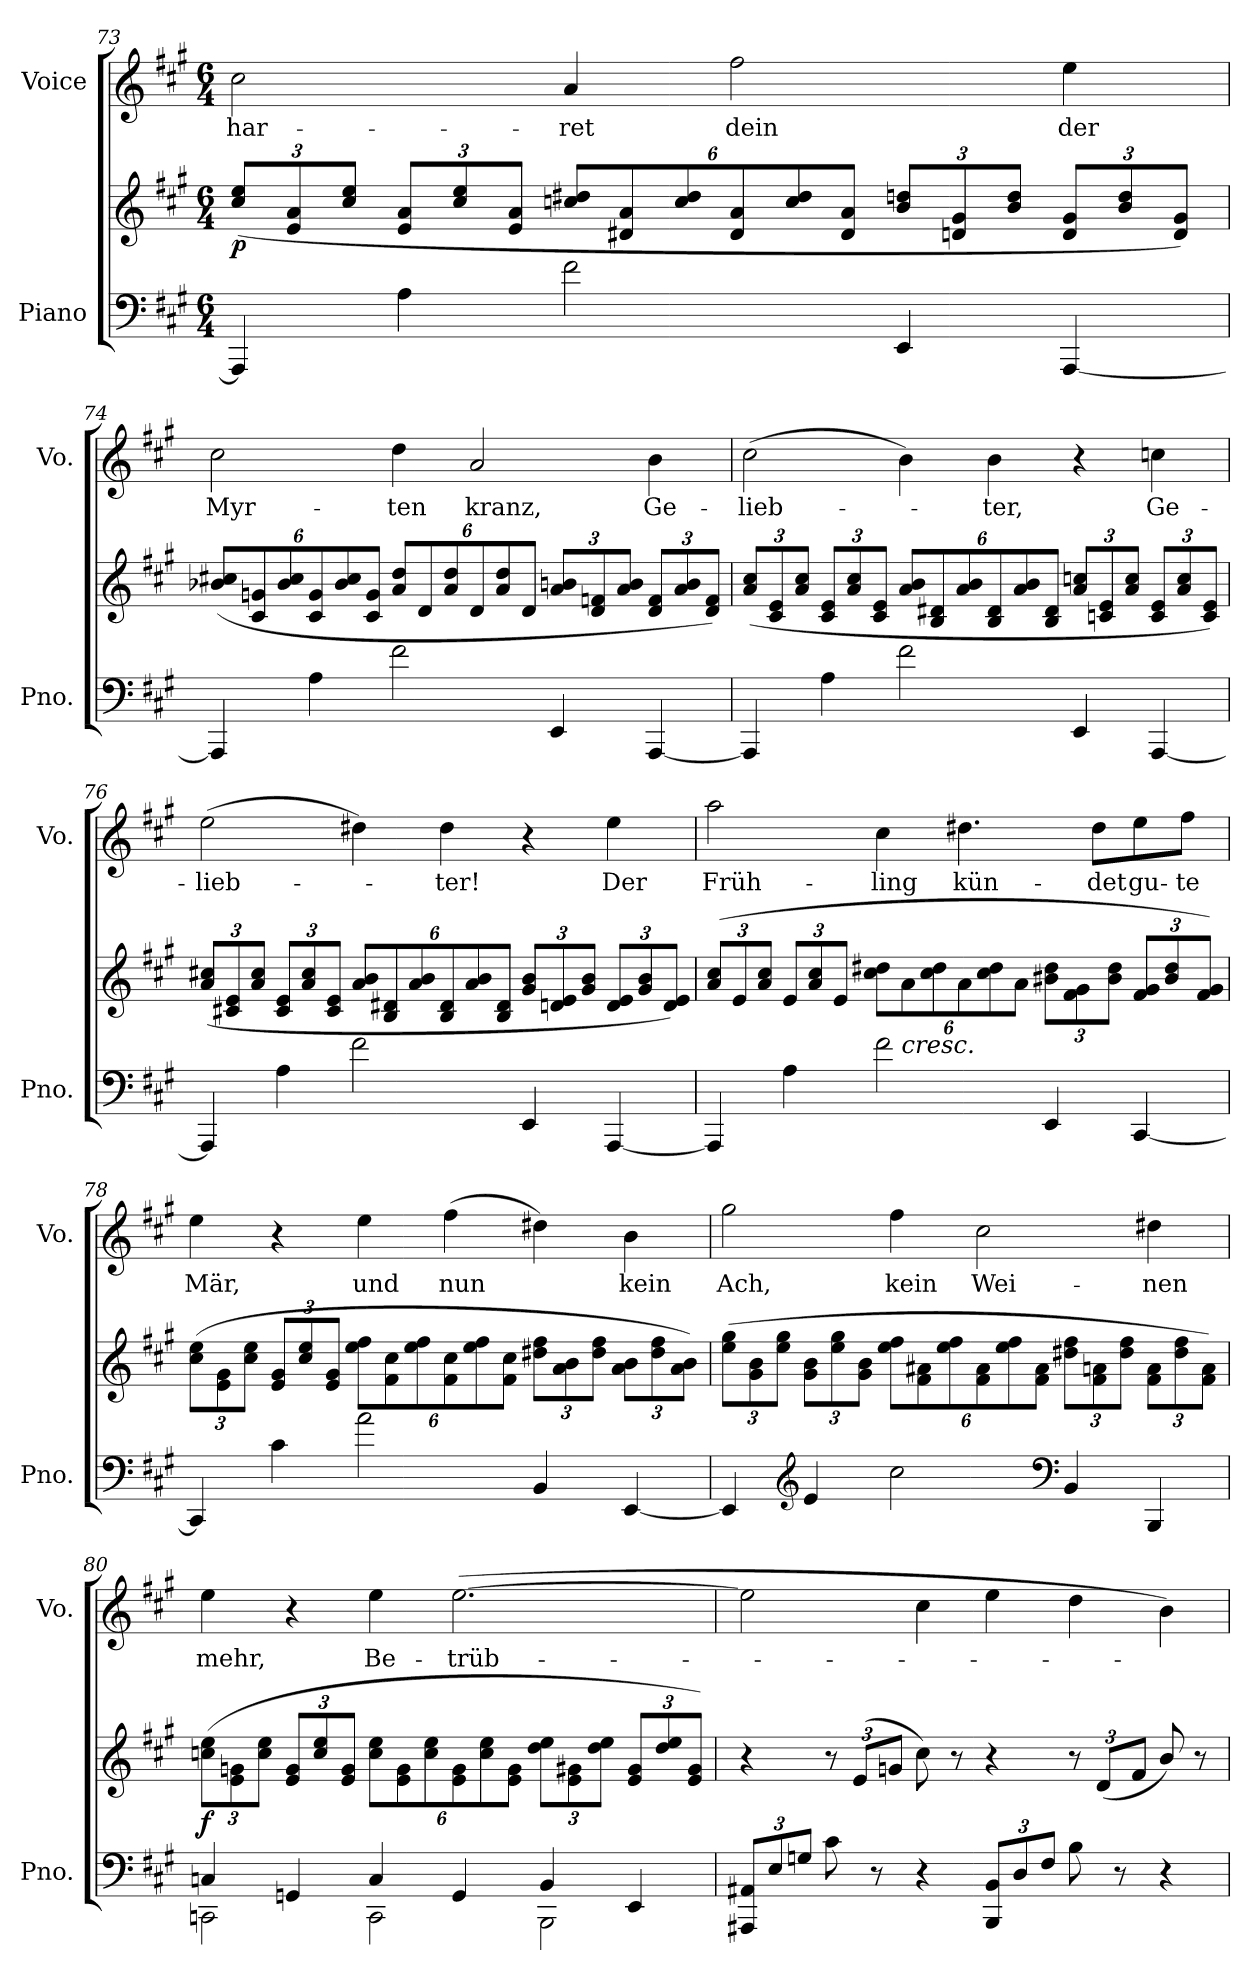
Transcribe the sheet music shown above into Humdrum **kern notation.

**kern	**kern	**dynam	**kern	**text
*part2	*part2	*part2	*part1	*part1
*staff3	*staff2	*staff2/3	*staff1	*staff1
*I"Piano	*	*	*I"Voice	*
*I'Pno.	*	*	*I'Vo.	*
!!LO:LB:g=z
*clefF4	*clefG2	*	*clefG2	*
*k[f#c#g#]	*k[f#c#g#]	*	*k[f#c#g#]	*
*M6/4	*M6/4	*	*M6/4	*
*	*Xbrackettup	*	*	*
=73	=73	=73	=73	=73
!	!	!LO:DY:b	!	!LO:LY:b
4AAA/]	(>12cc#/ 12ee/L	p	2cc#\	har-
.	12e/ 12a/	.	.	.
.	12cc#/ 12ee/J	.	.	.
4A\	12e/ 12a/L	.	.	.
.	12cc#/ 12ee/	.	.	.
.	12e/ 12a/J	.	.	.
*	*brackettup	*	*	*
!	!	!	!	!LO:LY:b
2f#\	12ccn/ 12dd#X/L	.	4a/	-ret
.	12d#X/ 12a/	.	.	.
.	12cc/ 12dd#/	.	.	.
!	!	!	!	!LO:LY:b
.	12d#/ 12a/	.	2ff#\	dein
.	12cc/ 12dd#/	.	.	.
.	12d#/ 12a/J	.	.	.
*	*Xbrackettup	*	*	*
4EE/	12b/ 12ddn/L	.	.	.
.	12dn/ 12g#/	.	.	.
.	12b/ 12dd/J	.	.	.
!	!	!	!	!LO:LY:b
[4AAA/	12d/ 12g#/L	.	4ee\	der
.	12b/ 12dd/	.	.	.
.	12d/ 12g#/J)	.	.	.
!!LO:LB:g=z
=74	=74	=74	=74	=74
*	*brackettup	*	*	*
!	!	!	!	!LO:LY:b
4AAA/]	(>12b-X/ 12cc#X/L	.	2cc#\	Myr-
.	12c#/ 12gn/	.	.	.
.	12b-/ 12cc#/	.	.	.
4A\	12c#/ 12g/	.	.	.
.	12b-/ 12cc#/	.	.	.
.	12c#/ 12g/J	.	.	.
!	!	!	!	!LO:LY:b
2f#\	12a/ 12dd/L	.	4dd\	-ten
.	12d/	.	.	.
.	12a/ 12dd/	.	.	.
!	!	!	!	!LO:LY:b
.	12d/	.	2a/	kranz,
.	12a/ 12dd/	.	.	.
.	12d/J	.	.	.
*	*Xbrackettup	*	*	*
4EE/	12a/ 12bn/L	.	.	.
.	12d/ 12fn/	.	.	.
.	12a/ 12b/J	.	.	.
!	!	!	!	!LO:LY:b
[4AAA/	12d/ 12f/L	.	4b\	Ge-
.	12a/ 12b/	.	.	.
.	12d/ 12f/J)	.	.	.
!!LO:PB:g=z
=75	=75	=75	=75	=75
!	!	!	!	!LO:LY:b
4AAA/]	(>12a/ 12cc#/L	.	(2cc#\	-lieb-
.	12c#/ 12e/	.	.	.
.	12a/ 12cc#/J	.	.	.
4A\	12c#/ 12e/L	.	.	.
.	12a/ 12cc#/	.	.	.
.	12c#/ 12e/J	.	.	.
*	*brackettup	*	*	*
2f#\	12a/ 12b/L	.	4b\)	.
.	12B/ 12d#X/	.	.	.
.	12a/ 12b/	.	.	.
!	!	!	!	!LO:LY:b
.	12B/ 12d#/	.	4b\	-ter,
.	12a/ 12b/	.	.	.
.	12B/ 12d#/J	.	.	.
*	*Xbrackettup	*	*	*
4EE/	12a/ 12ccn/L	.	4r	.
.	12cn/ 12e/	.	.	.
.	12a/ 12cc/J	.	.	.
!	!	!	!	!LO:LY:b
[4AAA/	12c/ 12e/L	.	4ccn\	Ge-
.	12a/ 12cc/	.	.	.
.	12c/ 12e/J)	.	.	.
!!LO:LB:g=z
=76	=76	=76	=76	=76
!	!	!	!	!LO:LY:b
4AAA/]	(>12a/ 12cc#X/L	.	(2ee\	-lieb-
.	12c#X/ 12e/	.	.	.
.	12a/ 12cc#/J	.	.	.
4A\	12c#/ 12e/L	.	.	.
.	12a/ 12cc#/	.	.	.
.	12c#/ 12e/J	.	.	.
*	*brackettup	*	*	*
2f#\	12a/ 12b/L	.	4dd#X\)	.
.	12B/ 12d#X/	.	.	.
.	12a/ 12b/	.	.	.
!	!	!	!	!LO:LY:b
.	12B/ 12d#/	.	4dd#\	-ter!
.	12a/ 12b/	.	.	.
.	12B/ 12d#/J	.	.	.
*	*Xbrackettup	*	*	*
4EE/	12g#/ 12b/L	.	4r	.
.	12dn/ 12e/	.	.	.
.	12g#/ 12b/J	.	.	.
!	!	!	!	!LO:LY:b
[4AAA/	12d/ 12e/L	.	4ee\	Der
.	12g#/ 12b/	.	.	.
.	12d/ 12e/J)	.	.	.
!!LO:LB:g=z
=77	=77	=77	=77	=77
!	!	!	!	!LO:LY:b
4AAA/]	(>12a/ 12cc#/L	.	2aa\	Früh-
.	12e/	.	.	.
.	12a/ 12cc#/J	.	.	.
4A\	12e/L	.	.	.
.	12a/ 12cc#/	.	.	.
.	12e/J	.	.	.
*	*brackettup	*	*	*
!	!	!	!	!LO:LY:b
2f#\	12cc#\ 12dd#X\L	.	4cc#\	-ling
!	!LO:TX:b:i:t=cresc.	!	!	!
.	12a\	.	.	.
.	12cc#\ 12dd#\	.	.	.
!	!	!	!	!LO:LY:b
.	12a\	.	4.dd#X\	kün-
.	12cc#\ 12dd#\	.	.	.
.	12a\J	.	.	.
*	*Xbrackettup	*	*	*
4EE/	12b#X\ 12dd#\L	.	.	.
.	12f#\ 12g#\	.	.	.
!	!	!	!	!LO:LY:b
.	.	.	8dd#\L	-det
.	12b#\ 12dd#\J	.	.	.
!	!	!	!	!LO:LY:b
[4CC#/	12f#/ 12g#/L	.	8ee\	gu-
.	12b#/ 12dd#/	.	.	.
!	!	!	!	!LO:LY:b
.	.	.	8ff#\J	-te
.	12f#/ 12g#/J)	.	.	.
!!LO:LB:g=z
=78	=78	=78	=78	=78
!	!	!	!	!LO:LY:b
4CC#/]	(12cc#\ 12ee\L	.	4ee\	Mär,
.	12e\ 12g#\	.	.	.
.	12cc#\ 12ee\J	.	.	.
4c#\	12e/ 12g#/L	.	4r	.
.	12cc#/ 12ee/	.	.	.
.	12e/ 12g#/J	.	.	.
*	*brackettup	*	*	*
!	!	!	!	!LO:LY:b
2a\	12ee\ 12ff#\L	.	4ee\	und
.	12f#\ 12cc#\	.	.	.
.	12ee\ 12ff#\	.	.	.
!	!	!	!	!LO:LY:b
.	12f#\ 12cc#\	.	(4ff#\	nun
.	12ee\ 12ff#\	.	.	.
.	12f#\ 12cc#\J	.	.	.
*	*Xbrackettup	*	*	*
4BB/	12dd#X\ 12ff#\L	.	4dd#X\)	.
.	12a\ 12b\	.	.	.
.	12dd#\ 12ff#\J	.	.	.
!	!	!	!	!LO:LY:b
[4EE/	12a\ 12b\L	.	4b\	kein
.	12dd#\ 12ff#\	.	.	.
.	12a\ 12b\J)	.	.	.
!!LO:PB:g=z
=79	=79	=79	=79	=79
!	!	!	!	!LO:LY:b
4EE/]	(12ee\ 12gg#\L	.	2gg#\	Ach,
.	12g#\ 12b\	.	.	.
.	12ee\ 12gg#\J	.	.	.
*clefG2	*	*	*	*
4e/	12g#\ 12b\L	.	.	.
.	12ee\ 12gg#\	.	.	.
.	12g#\ 12b\J	.	.	.
*	*brackettup	*	*	*
!	!	!	!	!LO:LY:b
2cc#\	12ee\ 12ff#\L	.	4ff#\	kein
.	12f#\ 12a#X\	.	.	.
.	12ee\ 12ff#\	.	.	.
!	!	!	!	!LO:LY:b
.	12f#\ 12a#\	.	2cc#\	Wei-
.	12ee\ 12ff#\	.	.	.
.	12f#\ 12a#\J	.	.	.
*clefF4	*	*	*	*
*	*Xbrackettup	*	*	*
4BB/	12dd#X\ 12ff#\L	.	.	.
.	12f#\ 12an\	.	.	.
.	12dd#\ 12ff#\J	.	.	.
!	!	!	!	!LO:LY:b
4BBB/	12f#\ 12a\L	.	4dd#X\	-nen
.	12dd#\ 12ff#\	.	.	.
.	12f#\ 12a\J)	.	.	.
!!LO:LB:g=z
=80	=80	=80	=80	=80
*^	*	*	*	*
!	!	!	!LO:DY:b	!	!LO:LY:b
4Cn/	2CCn\	(12ccn\ 12ee\L	f	4ee\	mehr,
.	.	12e\ 12gn\	.	.	.
.	.	12cc\ 12ee\J	.	.	.
4GGn/	.	12e/ 12g/L	.	4r	.
.	.	12cc/ 12ee/	.	.	.
.	.	12e/ 12g/J	.	.	.
*	*	*brackettup	*	*	*
!	!	!	!	!	!LO:LY:b
4C/	2CC\	12cc\ 12ee\L	.	4ee\	Be-
.	.	12e\ 12g\	.	.	.
.	.	12cc\ 12ee\	.	.	.
!	!	!	!	!	!LO:LY:b
4GG/	.	12e\ 12g\	.	([2.ee\	-trüb-
.	.	12cc\ 12ee\	.	.	.
.	.	12e\ 12g\J	.	.	.
*	*	*Xbrackettup	*	*	*
4BB/	2BBB\	12dd\ 12ee\L	.	.	.
.	.	12e\ 12g#X\	.	.	.
.	.	12dd\ 12ee\J	.	.	.
4EE/	.	12e/ 12g#/L	.	.	.
.	.	12dd/ 12ee/	.	.	.
.	.	12e/ 12g#/J)	.	.	.
*v	*v	*	*	*	*
!!LO:LB:g=z
=81	=81	=81	=81	=81
*Xbrackettup	*	*	*	*
12AAA#X/ 12AA#X/L	4r	.	2ee\]	.
12E/	.	.	.	.
12Gn/J	.	.	.	.
8c#\	12r	.	.	.
.	(12e/L	.	.	.
8r	.	.	.	.
.	12gn/J	.	.	.
4r	8cc#\)	.	4cc#\	.
.	8r	.	.	.
12BBB/ 12BB/L	4r	.	4ee\	.
12D/	.	.	.	.
12F#/J	.	.	.	.
8B\	12r	.	4dd\	.
.	(12d/L	.	.	.
8r	.	.	.	.
.	12f#/J	.	.	.
4r	8b/)	.	4b\)	.
.	8r	.	.	.
=	=	=	=	=
*-	*-	*-	*-	*-
